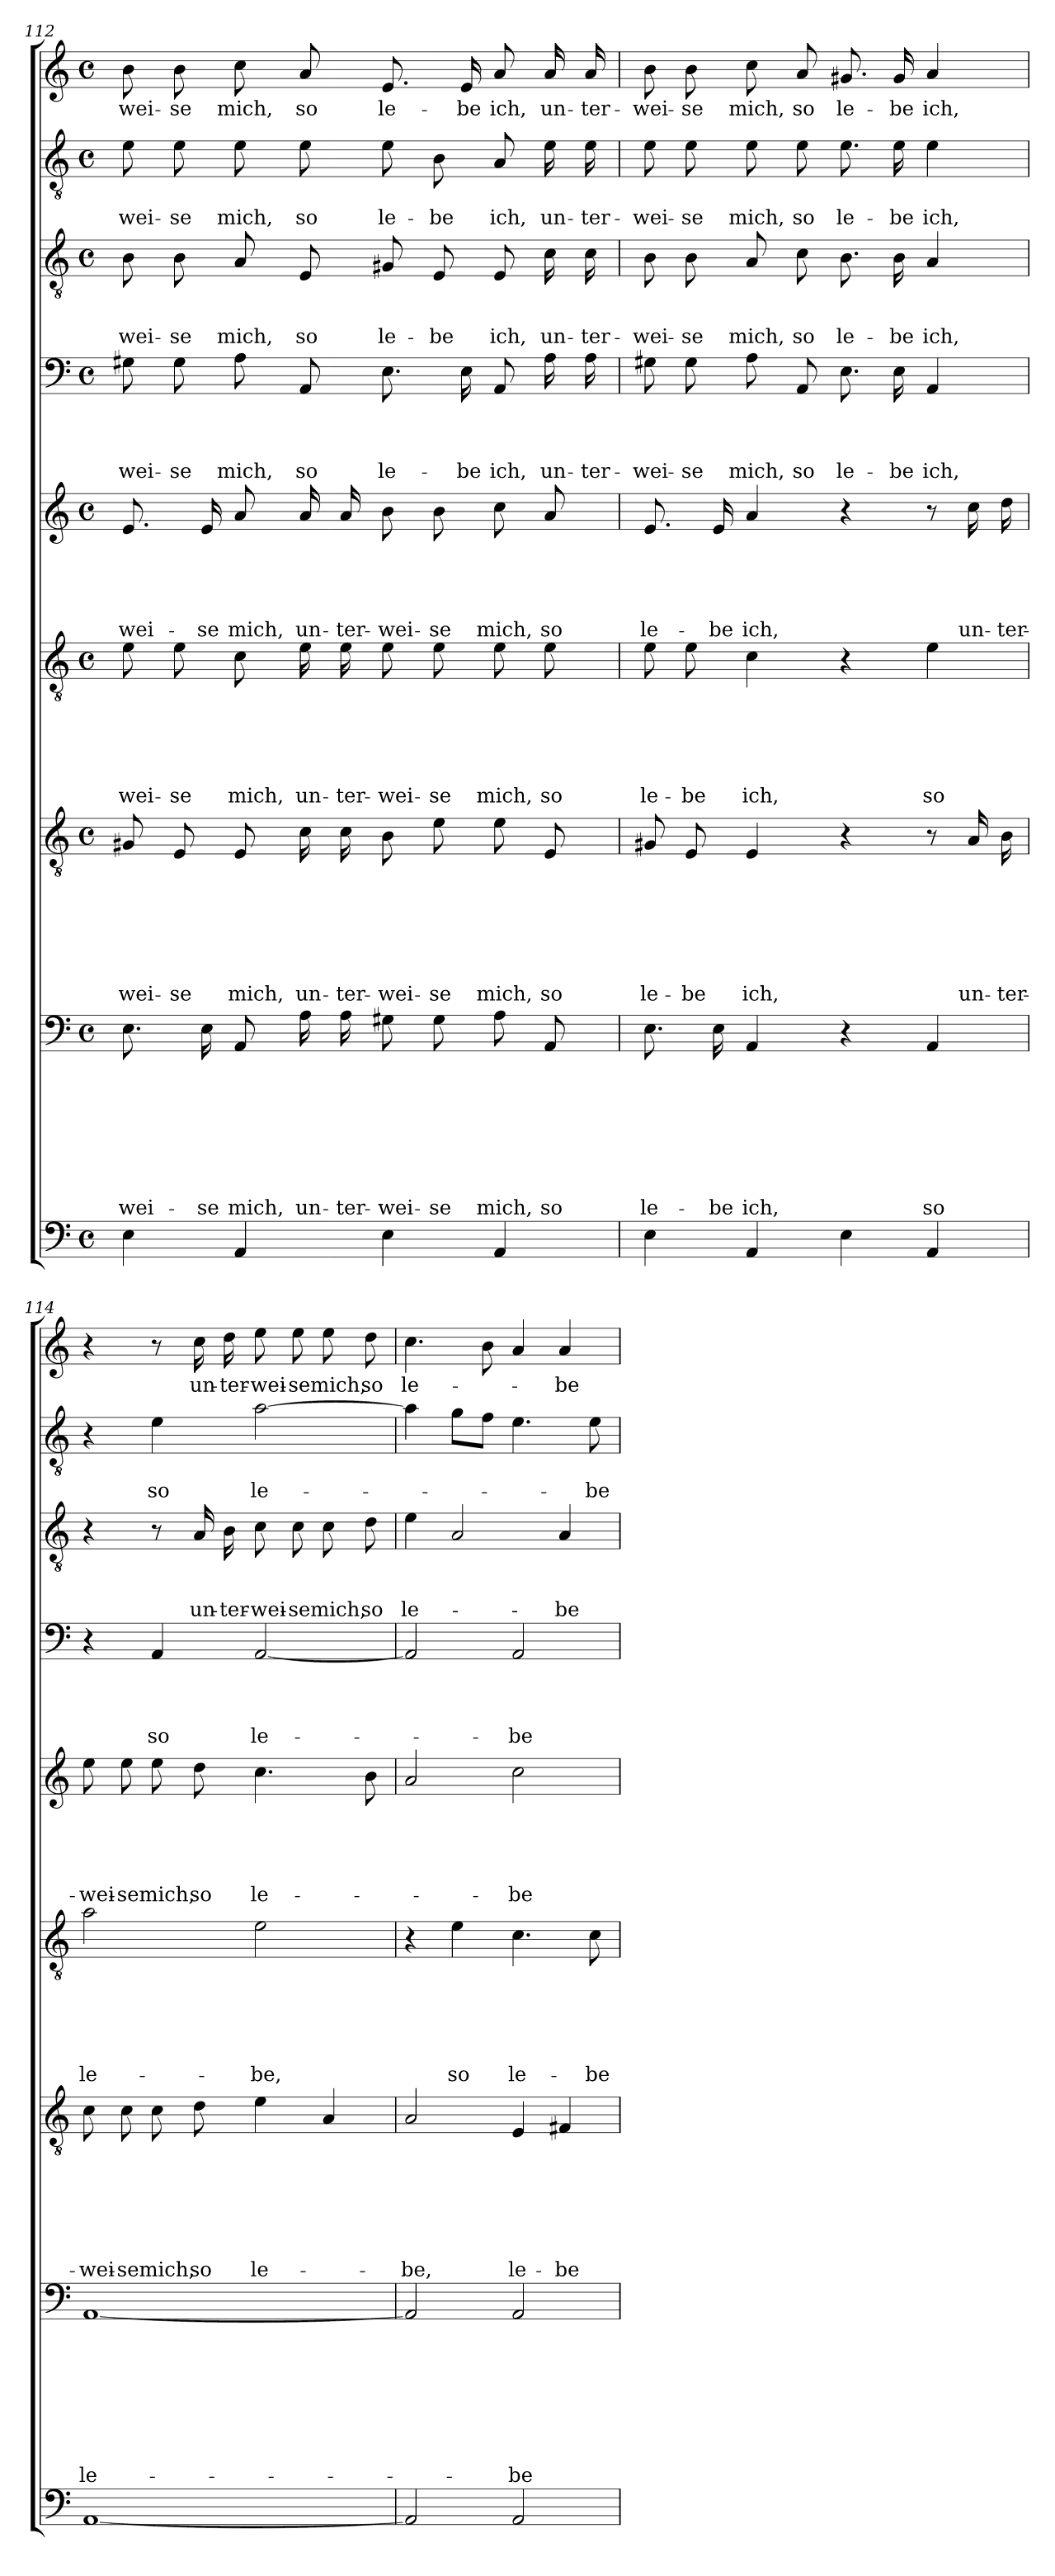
**kern	**kern	**text	**text	**text	**text	**text	**text	**text	**text	**kern	**text	**text	**text	**text	**text	**text	**text	**kern	**text	**text	**text	**text	**text	**text	**kern	**text	**text	**text	**text	**text	**kern	**text	**text	**text	**text	**kern	**text	**text	**text	**kern	**text	**text	**kern	**text
*part9	*part8	*part8	*part8	*part8	*part8	*part8	*part8	*part8	*part8	*part7	*part7	*part7	*part7	*part7	*part7	*part7	*part7	*part6	*part6	*part6	*part6	*part6	*part6	*part6	*part5	*part5	*part5	*part5	*part5	*part5	*part4	*part4	*part4	*part4	*part4	*part3	*part3	*part3	*part3	*part2	*part2	*part2	*part1	*part1
*staff9	*staff8	*staff8	*staff8	*staff8	*staff8	*staff8	*staff8	*staff8	*staff8	*staff7	*staff7	*staff7	*staff7	*staff7	*staff7	*staff7	*staff7	*staff6	*staff6	*staff6	*staff6	*staff6	*staff6	*staff6	*staff5	*staff5	*staff5	*staff5	*staff5	*staff5	*staff4	*staff4	*staff4	*staff4	*staff4	*staff3	*staff3	*staff3	*staff3	*staff2	*staff2	*staff2	*staff1	*staff1
*clefF4	*clefF4	*	*	*	*	*	*	*	*	*clefGv2	*	*	*	*	*	*	*	*clefGv2	*	*	*	*	*	*	*clefG2	*	*	*	*	*	*clefF4	*	*	*	*	*clefGv2	*	*	*	*clefGv2	*	*	*clefG2	*
*k[]	*k[]	*	*	*	*	*	*	*	*	*k[]	*	*	*	*	*	*	*	*k[]	*	*	*	*	*	*	*k[]	*	*	*	*	*	*k[]	*	*	*	*	*k[]	*	*	*	*k[]	*	*	*k[]	*
*C:	*C:	*	*	*	*	*	*	*	*	*C:	*	*	*	*	*	*	*	*C:	*	*	*	*	*	*	*C:	*	*	*	*	*	*C:	*	*	*	*	*C:	*	*	*	*C:	*	*	*C:	*
*M4/4	*M4/4	*	*	*	*	*	*	*	*	*M4/4	*	*	*	*	*	*	*	*M4/4	*	*	*	*	*	*	*M4/4	*	*	*	*	*	*M4/4	*	*	*	*	*M4/4	*	*	*	*M4/4	*	*	*M4/4	*
*met(c)	*met(c)	*	*	*	*	*	*	*	*	*met(c)	*	*	*	*	*	*	*	*met(c)	*	*	*	*	*	*	*met(c)	*	*	*	*	*	*met(c)	*	*	*	*	*met(c)	*	*	*	*met(c)	*	*	*met(c)	*
=112	=112	=112	=112	=112	=112	=112	=112	=112	=112	=112	=112	=112	=112	=112	=112	=112	=112	=112	=112	=112	=112	=112	=112	=112	=112	=112	=112	=112	=112	=112	=112	=112	=112	=112	=112	=112	=112	=112	=112	=112	=112	=112	=112	=112
!	!	!	!	!	!	!	!	!	!LO:LY:b	!	!	!	!	!	!	!	!LO:LY:b	!	!	!	!	!	!	!LO:LY:b	!	!	!	!	!	!LO:LY:b	!	!	!	!	!LO:LY:b	!	!	!	!LO:LY:b	!	!	!LO:LY:b	!	!LO:LY:b
4E\	8.E\	.	.	.	.	.	.	.	-wei-	8G#X/	.	.	.	.	.	.	-wei-	8e\	.	.	.	.	.	-wei-	8.e/	.	.	.	.	-wei-	8G#X\	.	.	.	-wei-	8B\	.	.	-wei-	8e\	.	-wei-	8b\	-wei-
!	!	!	!	!	!	!	!	!	!	!	!	!	!	!	!	!	!LO:LY:b	!	!	!	!	!	!	!LO:LY:b	!	!	!	!	!	!	!	!	!	!	!LO:LY:b	!	!	!	!LO:LY:b	!	!	!LO:LY:b	!	!LO:LY:b
.	.	.	.	.	.	.	.	.	.	8E/	.	.	.	.	.	.	-se	8e\	.	.	.	.	.	-se	.	.	.	.	.	.	8G#\	.	.	.	-se	8B\	.	.	-se	8e\	.	-se	8b\	-se
!	!	!	!	!	!	!	!	!	!LO:LY:b	!	!	!	!	!	!	!	!	!	!	!	!	!	!	!	!	!	!	!	!	!LO:LY:b	!	!	!	!	!	!	!	!	!	!	!	!	!	!
.	16E\	.	.	.	.	.	.	.	-se	.	.	.	.	.	.	.	.	.	.	.	.	.	.	.	16e/	.	.	.	.	-se	.	.	.	.	.	.	.	.	.	.	.	.	.	.
!	!	!	!	!	!	!	!	!	!LO:LY:b	!	!	!	!	!	!	!	!LO:LY:b	!	!	!	!	!	!	!LO:LY:b	!	!	!	!	!	!LO:LY:b	!	!	!	!	!LO:LY:b	!	!	!	!LO:LY:b	!	!	!LO:LY:b	!	!LO:LY:b
4AA/	8AA/	.	.	.	.	.	.	.	mich,	8E/	.	.	.	.	.	.	mich,	8c\	.	.	.	.	.	mich,	8a/	.	.	.	.	mich,	8A\	.	.	.	mich,	8A/	.	.	mich,	8e\	.	mich,	8cc\	mich,
!	!	!	!	!	!	!	!	!	!LO:LY:b	!	!	!	!	!	!	!	!LO:LY:b	!	!	!	!	!	!	!LO:LY:b	!	!	!	!	!	!LO:LY:b	!	!	!	!	!LO:LY:b	!	!	!	!LO:LY:b	!	!	!LO:LY:b	!	!LO:LY:b
.	16A\	.	.	.	.	.	.	.	un-	16c\	.	.	.	.	.	.	un-	16e\	.	.	.	.	.	un-	16a/	.	.	.	.	un-	8AA/	.	.	.	so	8E/	.	.	so	8e\	.	so	8a/	so
!	!	!	!	!	!	!	!	!	!LO:LY:b	!	!	!	!	!	!	!	!LO:LY:b	!	!	!	!	!	!	!LO:LY:b	!	!	!	!	!	!LO:LY:b	!	!	!	!	!	!	!	!	!	!	!	!	!	!
.	16A\	.	.	.	.	.	.	.	-ter-	16c\	.	.	.	.	.	.	-ter-	16e\	.	.	.	.	.	-ter-	16a/	.	.	.	.	-ter-	.	.	.	.	.	.	.	.	.	.	.	.	.	.
!	!	!	!	!	!	!	!	!	!LO:LY:b	!	!	!	!	!	!	!	!LO:LY:b	!	!	!	!	!	!	!LO:LY:b	!	!	!	!	!	!LO:LY:b	!	!	!	!	!LO:LY:b	!	!	!	!LO:LY:b	!	!	!LO:LY:b	!	!LO:LY:b
4E\	8G#X\	.	.	.	.	.	.	.	-wei-	8B\	.	.	.	.	.	.	-wei-	8e\	.	.	.	.	.	-wei-	8b\	.	.	.	.	-wei-	8.E\	.	.	.	le-	8G#X/	.	.	le-	8e\	.	le-	8.e/	le-
!	!	!	!	!	!	!	!	!	!LO:LY:b	!	!	!	!	!	!	!	!LO:LY:b	!	!	!	!	!	!	!LO:LY:b	!	!	!	!	!	!LO:LY:b	!	!	!	!	!	!	!	!	!LO:LY:b	!	!	!LO:LY:b	!	!
.	8G#\	.	.	.	.	.	.	.	-se	8e\	.	.	.	.	.	.	-se	8e\	.	.	.	.	.	-se	8b\	.	.	.	.	-se	.	.	.	.	.	8E/	.	.	-be	8B\	.	-be	.	.
!	!	!	!	!	!	!	!	!	!	!	!	!	!	!	!	!	!	!	!	!	!	!	!	!	!	!	!	!	!	!	!	!	!	!	!LO:LY:b	!	!	!	!	!	!	!	!	!LO:LY:b
.	.	.	.	.	.	.	.	.	.	.	.	.	.	.	.	.	.	.	.	.	.	.	.	.	.	.	.	.	.	.	16E\	.	.	.	-be	.	.	.	.	.	.	.	16e/	-be
!	!	!	!	!	!	!	!	!	!LO:LY:b	!	!	!	!	!	!	!	!LO:LY:b	!	!	!	!	!	!	!LO:LY:b	!	!	!	!	!	!LO:LY:b	!	!	!	!	!LO:LY:b	!	!	!	!LO:LY:b	!	!	!LO:LY:b	!	!LO:LY:b
4AA/	8A\	.	.	.	.	.	.	.	mich,	8e\	.	.	.	.	.	.	mich,	8e\	.	.	.	.	.	mich,	8cc\	.	.	.	.	mich,	8AA/	.	.	.	ich,	8E/	.	.	ich,	8A/	.	ich,	8a/	ich,
!	!	!	!	!	!	!	!	!	!LO:LY:b	!	!	!	!	!	!	!	!LO:LY:b	!	!	!	!	!	!	!LO:LY:b	!	!	!	!	!	!LO:LY:b	!	!	!	!	!LO:LY:b	!	!	!	!LO:LY:b	!	!	!LO:LY:b	!	!LO:LY:b
.	8AA/	.	.	.	.	.	.	.	so	8E/	.	.	.	.	.	.	so	8e\	.	.	.	.	.	so	8a/	.	.	.	.	so	16A\	.	.	.	un-	16c\	.	.	un-	16e\	.	un-	16a/	un-
!	!	!	!	!	!	!	!	!	!	!	!	!	!	!	!	!	!	!	!	!	!	!	!	!	!	!	!	!	!	!	!	!	!	!	!LO:LY:b	!	!	!	!LO:LY:b	!	!	!LO:LY:b	!	!LO:LY:b
.	.	.	.	.	.	.	.	.	.	.	.	.	.	.	.	.	.	.	.	.	.	.	.	.	.	.	.	.	.	.	16A\	.	.	.	-ter-	16c\	.	.	-ter-	16e\	.	-ter-	16a/	-ter-
!!LO:PB:g=z
=113	=113	=113	=113	=113	=113	=113	=113	=113	=113	=113	=113	=113	=113	=113	=113	=113	=113	=113	=113	=113	=113	=113	=113	=113	=113	=113	=113	=113	=113	=113	=113	=113	=113	=113	=113	=113	=113	=113	=113	=113	=113	=113	=113	=113
!	!	!	!	!	!	!	!	!	!LO:LY:b	!	!	!	!	!	!	!	!LO:LY:b	!	!	!	!	!	!	!LO:LY:b	!	!	!	!	!	!LO:LY:b	!	!	!	!	!LO:LY:b	!	!	!	!LO:LY:b	!	!	!LO:LY:b	!	!LO:LY:b
4E\	8.E\	.	.	.	.	.	.	.	le-	8G#X/	.	.	.	.	.	.	le-	8e\	.	.	.	.	.	le-	8.e/	.	.	.	.	le-	8G#X\	.	.	.	-wei-	8B\	.	.	-wei-	8e\	.	-wei-	8b\	-wei-
!	!	!	!	!	!	!	!	!	!	!	!	!	!	!	!	!	!LO:LY:b	!	!	!	!	!	!	!LO:LY:b	!	!	!	!	!	!	!	!	!	!	!LO:LY:b	!	!	!	!LO:LY:b	!	!	!LO:LY:b	!	!LO:LY:b
.	.	.	.	.	.	.	.	.	.	8E/	.	.	.	.	.	.	-be	8e\	.	.	.	.	.	-be	.	.	.	.	.	.	8G#\	.	.	.	-se	8B\	.	.	-se	8e\	.	-se	8b\	-se
!	!	!	!	!	!	!	!	!	!LO:LY:b	!	!	!	!	!	!	!	!	!	!	!	!	!	!	!	!	!	!	!	!	!LO:LY:b	!	!	!	!	!	!	!	!	!	!	!	!	!	!
.	16E\	.	.	.	.	.	.	.	-be	.	.	.	.	.	.	.	.	.	.	.	.	.	.	.	16e/	.	.	.	.	-be	.	.	.	.	.	.	.	.	.	.	.	.	.	.
!	!	!	!	!	!	!	!	!	!LO:LY:b	!	!	!	!	!	!	!	!LO:LY:b	!	!	!	!	!	!	!LO:LY:b	!	!	!	!	!	!LO:LY:b	!	!	!	!	!LO:LY:b	!	!	!	!LO:LY:b	!	!	!LO:LY:b	!	!LO:LY:b
4AA/	4AA/	.	.	.	.	.	.	.	ich,	4E/	.	.	.	.	.	.	ich,	4c\	.	.	.	.	.	ich,	4a/	.	.	.	.	ich,	8A\	.	.	.	mich,	8A/	.	.	mich,	8e\	.	mich,	8cc\	mich,
!	!	!	!	!	!	!	!	!	!	!	!	!	!	!	!	!	!	!	!	!	!	!	!	!	!	!	!	!	!	!	!	!	!	!	!LO:LY:b	!	!	!	!LO:LY:b	!	!	!LO:LY:b	!	!LO:LY:b
.	.	.	.	.	.	.	.	.	.	.	.	.	.	.	.	.	.	.	.	.	.	.	.	.	.	.	.	.	.	.	8AA/	.	.	.	so	8c\	.	.	so	8e\	.	so	8a/	so
!	!	!	!	!	!	!	!	!	!	!	!	!	!	!	!	!	!	!	!	!	!	!	!	!	!	!	!	!	!	!	!	!	!	!	!LO:LY:b	!	!	!	!LO:LY:b	!	!	!LO:LY:b	!	!LO:LY:b
4E\	4r	.	.	.	.	.	.	.	.	4r	.	.	.	.	.	.	.	4r	.	.	.	.	.	.	4r	.	.	.	.	.	8.E\	.	.	.	le-	8.B\	.	.	le-	8.e\	.	le-	8.g#X/	le-
!	!	!	!	!	!	!	!	!	!	!	!	!	!	!	!	!	!	!	!	!	!	!	!	!	!	!	!	!	!	!	!	!	!	!	!LO:LY:b	!	!	!	!LO:LY:b	!	!	!LO:LY:b	!	!LO:LY:b
.	.	.	.	.	.	.	.	.	.	.	.	.	.	.	.	.	.	.	.	.	.	.	.	.	.	.	.	.	.	.	16E\	.	.	.	-be	16B\	.	.	-be	16e\	.	-be	16g#/	-be
!	!	!	!	!	!	!	!	!	!LO:LY:b	!	!	!	!	!	!	!	!	!	!	!	!	!	!	!LO:LY:b	!	!	!	!	!	!	!	!	!	!	!LO:LY:b	!	!	!	!LO:LY:b	!	!	!LO:LY:b	!	!LO:LY:b
4AA/	4AA/	.	.	.	.	.	.	.	so	8r	.	.	.	.	.	.	.	4e\	.	.	.	.	.	so	8r	.	.	.	.	.	4AA/	.	.	.	ich,	4A/	.	.	ich,	4e\	.	ich,	4a/	ich,
!	!	!	!	!	!	!	!	!	!	!	!	!	!	!	!	!	!LO:LY:b	!	!	!	!	!	!	!	!	!	!	!	!	!LO:LY:b	!	!	!	!	!	!	!	!	!	!	!	!	!	!
.	.	.	.	.	.	.	.	.	.	16A/	.	.	.	.	.	.	un-	.	.	.	.	.	.	.	16cc\	.	.	.	.	un-	.	.	.	.	.	.	.	.	.	.	.	.	.	.
!	!	!	!	!	!	!	!	!	!	!	!	!	!	!	!	!	!LO:LY:b	!	!	!	!	!	!	!	!	!	!	!	!	!LO:LY:b	!	!	!	!	!	!	!	!	!	!	!	!	!	!
.	.	.	.	.	.	.	.	.	.	16B\	.	.	.	.	.	.	-ter-	.	.	.	.	.	.	.	16dd\	.	.	.	.	-ter-	.	.	.	.	.	.	.	.	.	.	.	.	.	.
=114	=114	=114	=114	=114	=114	=114	=114	=114	=114	=114	=114	=114	=114	=114	=114	=114	=114	=114	=114	=114	=114	=114	=114	=114	=114	=114	=114	=114	=114	=114	=114	=114	=114	=114	=114	=114	=114	=114	=114	=114	=114	=114	=114	=114
!	!	!	!	!	!	!	!	!	!LO:LY:b	!	!	!	!	!	!	!	!LO:LY:b	!	!	!	!	!	!	!LO:LY:b	!	!	!	!	!	!LO:LY:b	!	!	!	!	!	!	!	!	!	!	!	!	!	!
[1AA	[1AA	.	.	.	.	.	.	.	le-	8c\	.	.	.	.	.	.	-wei-	2a\	.	.	.	.	.	le-	8ee\	.	.	.	.	-wei-	4r	.	.	.	.	4r	.	.	.	4r	.	.	4r	.
!	!	!	!	!	!	!	!	!	!	!	!	!	!	!	!	!	!LO:LY:b	!	!	!	!	!	!	!	!	!	!	!	!	!LO:LY:b	!	!	!	!	!	!	!	!	!	!	!	!	!	!
.	.	.	.	.	.	.	.	.	.	8c\	.	.	.	.	.	.	-se	.	.	.	.	.	.	.	8ee\	.	.	.	.	-se	.	.	.	.	.	.	.	.	.	.	.	.	.	.
!	!	!	!	!	!	!	!	!	!	!	!	!	!	!	!	!	!LO:LY:b	!	!	!	!	!	!	!	!	!	!	!	!	!LO:LY:b	!	!	!	!	!LO:LY:b	!	!	!	!	!	!	!LO:LY:b	!	!
.	.	.	.	.	.	.	.	.	.	8c\	.	.	.	.	.	.	mich,	.	.	.	.	.	.	.	8ee\	.	.	.	.	mich,	4AA/	.	.	.	so	8r	.	.	.	4e\	.	so	8r	.
!	!	!	!	!	!	!	!	!	!	!	!	!	!	!	!	!	!LO:LY:b	!	!	!	!	!	!	!	!	!	!	!	!	!LO:LY:b	!	!	!	!	!	!	!	!	!LO:LY:b	!	!	!	!	!LO:LY:b
.	.	.	.	.	.	.	.	.	.	8d\	.	.	.	.	.	.	so	.	.	.	.	.	.	.	8dd\	.	.	.	.	so	.	.	.	.	.	16A/	.	.	un-	.	.	.	16cc\	un-
!	!	!	!	!	!	!	!	!	!	!	!	!	!	!	!	!	!	!	!	!	!	!	!	!	!	!	!	!	!	!	!	!	!	!	!	!	!	!	!LO:LY:b	!	!	!	!	!LO:LY:b
.	.	.	.	.	.	.	.	.	.	.	.	.	.	.	.	.	.	.	.	.	.	.	.	.	.	.	.	.	.	.	.	.	.	.	.	16B\	.	.	-ter-	.	.	.	16dd\	-ter-
!	!	!	!	!	!	!	!	!	!	!	!	!	!	!	!	!	!LO:LY:b	!	!	!	!	!	!	!LO:LY:b	!	!	!	!	!	!LO:LY:b	!	!	!	!	!LO:LY:b	!	!	!	!LO:LY:b	!	!	!LO:LY:b	!	!LO:LY:b
.	.	.	.	.	.	.	.	.	.	4e\	.	.	.	.	.	.	le-	2e\	.	.	.	.	.	-be,	4.cc\	.	.	.	.	le-	[2AA/	.	.	.	le-	8c\	.	.	-wei-	[2a\	.	le-	8ee\	-wei-
!	!	!	!	!	!	!	!	!	!	!	!	!	!	!	!	!	!	!	!	!	!	!	!	!	!	!	!	!	!	!	!	!	!	!	!	!	!	!	!LO:LY:b	!	!	!	!	!LO:LY:b
.	.	.	.	.	.	.	.	.	.	.	.	.	.	.	.	.	.	.	.	.	.	.	.	.	.	.	.	.	.	.	.	.	.	.	.	8c\	.	.	-se	.	.	.	8ee\	-se
!	!	!	!	!	!	!	!	!	!	!	!	!	!	!	!	!	!	!	!	!	!	!	!	!	!	!	!	!	!	!	!	!	!	!	!	!	!	!	!LO:LY:b	!	!	!	!	!LO:LY:b
.	.	.	.	.	.	.	.	.	.	4A/	.	.	.	.	.	.	.	.	.	.	.	.	.	.	.	.	.	.	.	.	.	.	.	.	.	8c\	.	.	mich,	.	.	.	8ee\	mich,
!	!	!	!	!	!	!	!	!	!	!	!	!	!	!	!	!	!	!	!	!	!	!	!	!	!	!	!	!	!	!	!	!	!	!	!	!	!	!	!LO:LY:b	!	!	!	!	!LO:LY:b
.	.	.	.	.	.	.	.	.	.	.	.	.	.	.	.	.	.	.	.	.	.	.	.	.	8b\	.	.	.	.	.	.	.	.	.	.	8d\	.	.	so	.	.	.	8dd\	so
=115	=115	=115	=115	=115	=115	=115	=115	=115	=115	=115	=115	=115	=115	=115	=115	=115	=115	=115	=115	=115	=115	=115	=115	=115	=115	=115	=115	=115	=115	=115	=115	=115	=115	=115	=115	=115	=115	=115	=115	=115	=115	=115	=115	=115
!	!	!	!	!	!	!	!	!	!	!	!	!	!	!	!	!	!LO:LY:b	!	!	!	!	!	!	!	!	!	!	!	!	!	!	!	!	!	!	!	!	!	!LO:LY:b	!	!	!	!	!LO:LY:b
2AA/]	2AA/]	.	.	.	.	.	.	.	.	2A/	.	.	.	.	.	.	-be,	4r	.	.	.	.	.	.	2a/	.	.	.	.	.	2AA/]	.	.	.	.	4e\	.	.	le-	4a\]	.	.	4.cc\	le-
!	!	!	!	!	!	!	!	!	!	!	!	!	!	!	!	!	!	!	!	!	!	!	!	!LO:LY:b	!	!	!	!	!	!	!	!	!	!	!	!	!	!	!	!	!	!	!	!
.	.	.	.	.	.	.	.	.	.	.	.	.	.	.	.	.	.	4e\	.	.	.	.	.	so	.	.	.	.	.	.	.	.	.	.	.	2A/	.	.	.	8g\L	.	.	.	.
.	.	.	.	.	.	.	.	.	.	.	.	.	.	.	.	.	.	.	.	.	.	.	.	.	.	.	.	.	.	.	.	.	.	.	.	.	.	.	.	8f\J	.	.	8b\	.
!	!	!	!	!	!	!	!	!	!LO:LY:b	!	!	!	!	!	!	!	!LO:LY:b	!	!	!	!	!	!	!LO:LY:b	!	!	!	!	!	!LO:LY:b	!	!	!	!	!LO:LY:b	!	!	!	!	!	!	!	!	!
2AA/	2AA/	.	.	.	.	.	.	.	-be	4E/	.	.	.	.	.	.	le-	4.c\	.	.	.	.	.	le-	2cc\	.	.	.	.	-be	2AA/	.	.	.	-be	.	.	.	.	4.e\	.	.	4a/	.
!	!	!	!	!	!	!	!	!	!	!	!	!	!	!	!	!	!LO:LY:b	!	!	!	!	!	!	!	!	!	!	!	!	!	!	!	!	!	!	!	!	!	!LO:LY:b	!	!	!	!	!LO:LY:b
.	.	.	.	.	.	.	.	.	.	4F#X/	.	.	.	.	.	.	-be	.	.	.	.	.	.	.	.	.	.	.	.	.	.	.	.	.	.	4A/	.	.	-be	.	.	.	4a/	-be
!	!	!	!	!	!	!	!	!	!	!	!	!	!	!	!	!	!	!	!	!	!	!	!	!LO:LY:b	!	!	!	!	!	!	!	!	!	!	!	!	!	!	!	!	!	!LO:LY:b	!	!
.	.	.	.	.	.	.	.	.	.	.	.	.	.	.	.	.	.	8c\	.	.	.	.	.	-be	.	.	.	.	.	.	.	.	.	.	.	.	.	.	.	8e\	.	-be	.	.
=	=	=	=	=	=	=	=	=	=	=	=	=	=	=	=	=	=	=	=	=	=	=	=	=	=	=	=	=	=	=	=	=	=	=	=	=	=	=	=	=	=	=	=	=
*-	*-	*-	*-	*-	*-	*-	*-	*-	*-	*-	*-	*-	*-	*-	*-	*-	*-	*-	*-	*-	*-	*-	*-	*-	*-	*-	*-	*-	*-	*-	*-	*-	*-	*-	*-	*-	*-	*-	*-	*-	*-	*-	*-	*-
